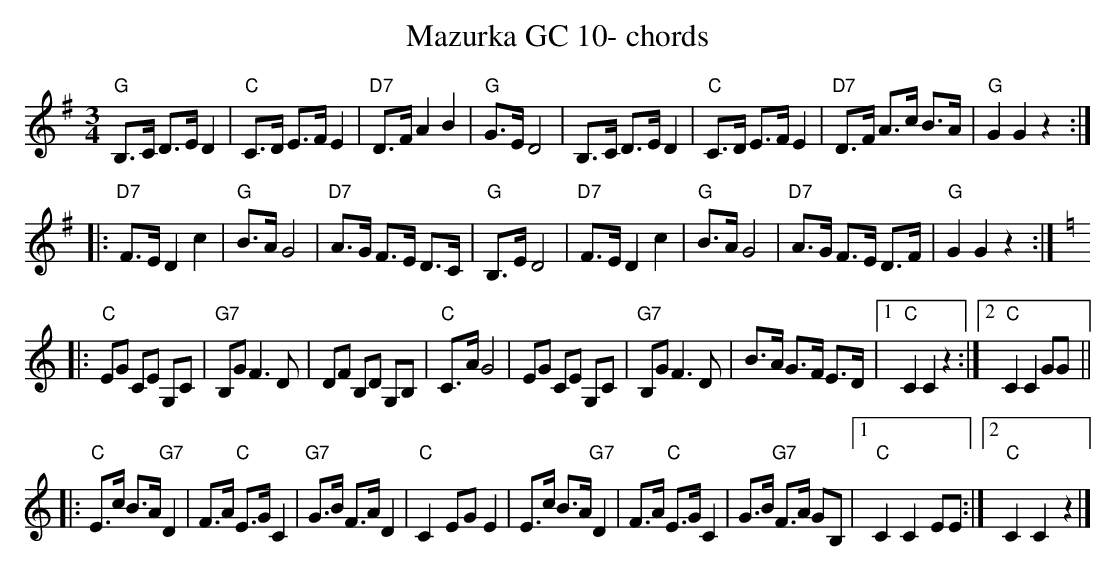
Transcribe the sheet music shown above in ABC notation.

X:1
T:Mazurka GC 10- chords
M:3/4
L:1/8
K:Gmaj%%MIDI gchordon
"G"B,>C D>E D2 | "C"C>D E>F E2 | "D7"D>F A2B2 | "G"G>E D4 | B,>C D>E D2 | "C"C>D E>F E2 | "D7"D>F A>c B>A | "G"G2G2z2 ::
"D7"F>ED2c2 | "G"B>AG4 | "D7"A>G F>E D>C | "G"B,>ED4 | "D7"F>ED2c2 | "G"B>AG4 | "D7"A>G F>E D>F | "G"G2G2z2 :: [K:Cmaj]
"C"EG CE G,C | "G7"B,G F3D | DF B,D G,B, | "C"C>AG4 | EG CE G,C | "G7"B,G F3D | B>A G>F E>D |1 "C"C2C2z2 :|2 "C"C2C2 GG ||
|: "C"E>c B>A"G7"D2 | F>A "C"E>GC2 | "G7"G>B F>AD2 | "C"C2 EGE2 | E>c B>A"G7"D2 | F>A "C"E>GC2 | G>B "G7"F>A GB, |1 "C"C2C2EE :|2 "C"C2C2z2 |]
